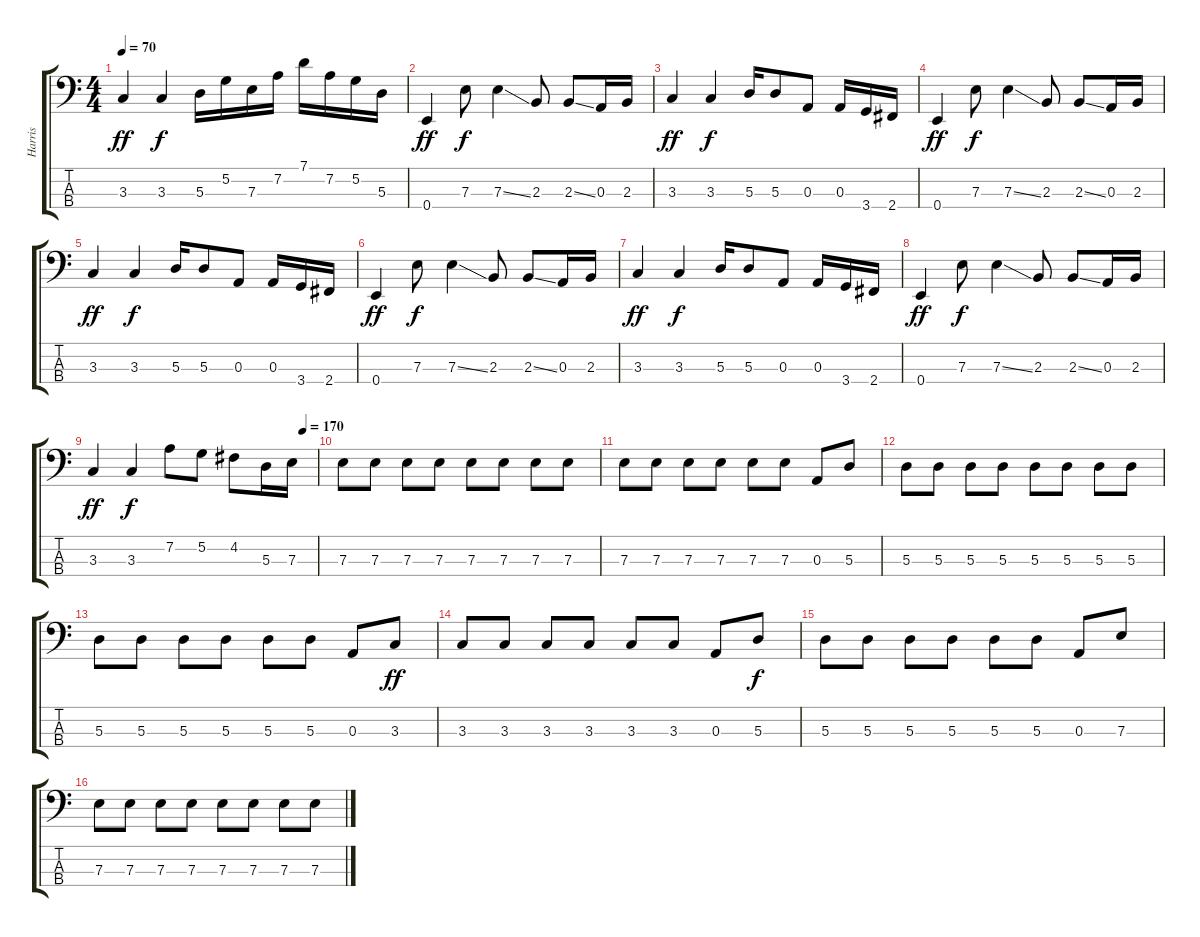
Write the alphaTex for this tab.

\track ("Harris" "Harris") {instrument electricbassfinger}
\staff {score tabs}
\tuning (G2 D2 A1 E1) {hide}
\ts (4 4)
\tempo 70
\clef f4
\ks c
3.3.4{dy ff} 3.3.4{dy f} 5.3.16 5.2.16 7.3.16 7.2.16 7.1.16 7.2.16 5.2.16 5.3.16 |
0.4.4{dy ff} 7.3.8{dy f} 7.3{ss}.4 2.3.8 2.3{ss}.8 0.3.16 2.3.16 |
3.3.4{dy ff} 3.3.4{dy f} 5.3.16 5.3.8 0.3.8 0.3.16 3.4.16 2.4.16 |
0.4.4{dy ff} 7.3.8{dy f} 7.3{ss}.4 2.3.8 2.3{ss}.8 0.3.16 2.3.16 |
3.3.4{dy ff} 3.3.4{dy f} 5.3.16 5.3.8 0.3.8 0.3.16 3.4.16 2.4.16 |
0.4.4{dy ff} 7.3.8{dy f} 7.3{ss}.4 2.3.8 2.3{ss}.8 0.3.16 2.3.16 |
3.3.4{dy ff} 3.3.4{dy f} 5.3.16 5.3.8 0.3.8 0.3.16 3.4.16 2.4.16 |
0.4.4{dy ff} 7.3.8{dy f} 7.3{ss}.4 2.3.8 2.3{ss}.8 0.3.16 2.3.16 |
\tempo (170 0.9375)
3.3.4{dy ff} 3.3.4{dy f} 7.2.8 5.2.8 4.2.8 5.3.16 7.3.16 |
7.3.8 7.3.8 7.3.8 7.3.8 7.3.8 7.3.8 7.3.8 7.3.8 |
7.3.8 7.3.8 7.3.8 7.3.8 7.3.8 7.3.8 0.3.8 5.3.8 |
5.3.8 5.3.8 5.3.8 5.3.8 5.3.8 5.3.8 5.3.8 5.3.8 |
5.3.8 5.3.8 5.3.8 5.3.8 5.3.8 5.3.8 0.3.8 3.3.8{dy ff} |
3.3.8 3.3.8 3.3.8 3.3.8 3.3.8 3.3.8 0.3.8 5.3.8{dy f} |
5.3.8 5.3.8 5.3.8 5.3.8 5.3.8 5.3.8 0.3.8 7.3.8 |
7.3.8 7.3.8 7.3.8 7.3.8 7.3.8 7.3.8 7.3.8 7.3.8
